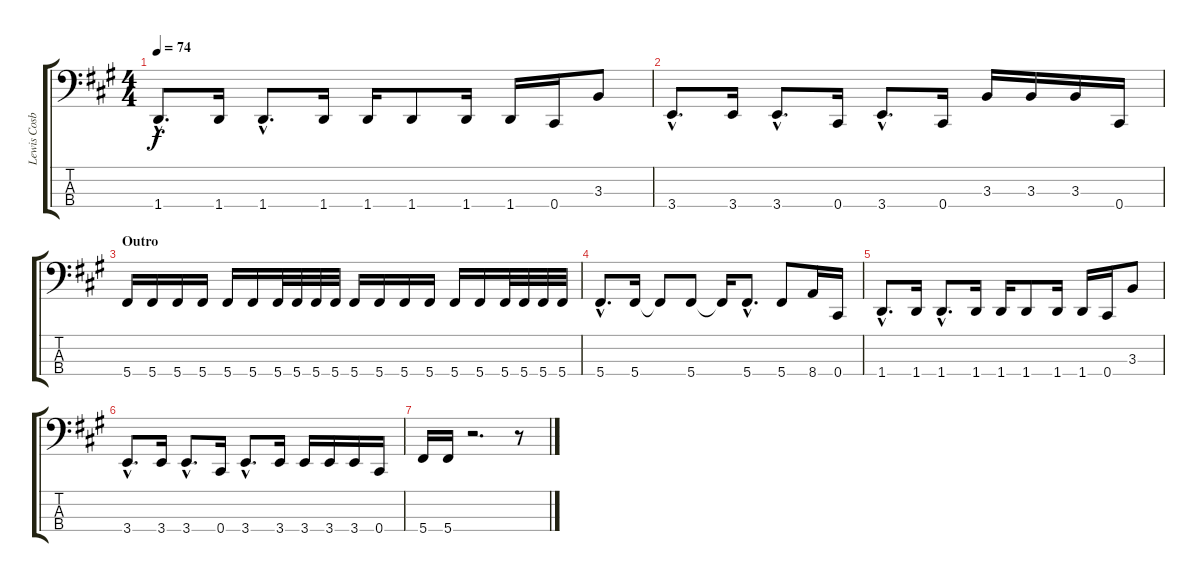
\track ("Lewis Cosby" "Lewis Cosb") {instrument electricbassfinger}
\staff {score tabs}
\tuning (Gb2 Db2 Ab1 Db1) {hide}
\ts (4 4)
\tempo 74
\clef f4
\ks f#minor
1.4{hac}.8{d dy f} 1.4.16 1.4{hac}.8{d} 1.4.16 1.4.16 1.4.8 1.4.16 1.4.16 0.4.16 3.3.8 |
3.4{hac}.8{d} 3.4.16 3.4{hac}.8{d} 0.4.16 3.4{hac}.8{d} 0.4.16 3.3.16 3.3.16 3.3.16 0.4.16 |
\section ("" "Outro")
5.4.16 5.4.16 5.4.16 5.4.16 5.4.16 5.4.16 5.4.32 5.4.32 5.4.32 5.4.32 5.4.16 5.4.16 5.4.16 5.4.16 5.4.16 5.4.16 5.4.32 5.4.32 5.4.32 5.4.32 |
5.4{hac}.8{d} 5.4.16 5.4{t}.8 5.4.8 5.4{t}.16 5.4{hac}.8{d} 5.4.8 8.4.16 0.4.16 |
1.4{hac}.8{d} 1.4.16 1.4{hac}.8{d} 1.4.16 1.4.16 1.4.8 1.4.16 1.4.16 0.4.16 3.3.8 |
3.4{hac}.8{d} 3.4.16 3.4{hac}.8{d} 0.4.16 3.4{hac}.8{d} 3.4.16 3.4.16 3.4.16 3.4.16 0.4.16 |
5.4.16 5.4.16 r.2{d} r.8
